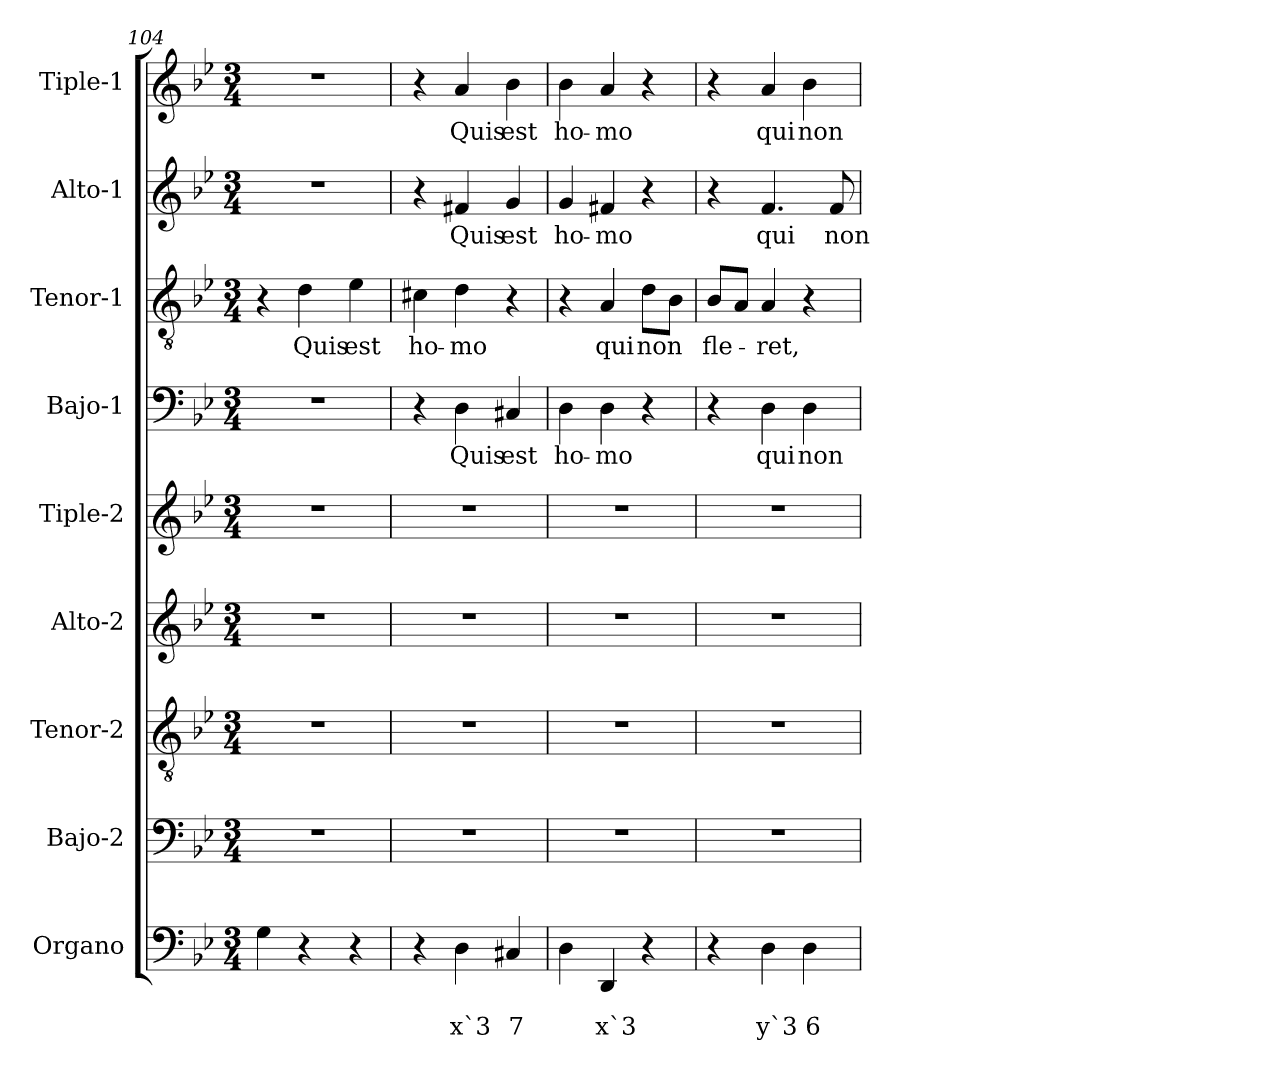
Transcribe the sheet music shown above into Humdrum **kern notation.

**kern	**text	**text	**kern	**kern	**kern	**kern	**kern	**text	**kern	**text	**kern	**text	**kern	**text
*part9	*part9	*part9	*part8	*part7	*part6	*part5	*part4	*part4	*part3	*part3	*part2	*part2	*part1	*part1
*staff9	*staff9	*staff9	*staff8	*staff7	*staff6	*staff5	*staff4	*staff4	*staff3	*staff3	*staff2	*staff2	*staff1	*staff1
*I"Organo	*	*	*I"Bajo-2	*I"Tenor-2	*I"Alto-2	*I"Tiple-2	*I"Bajo-1	*	*I"Tenor-1	*	*I"Alto-1	*	*I"Tiple-1	*
*	*	*	*I'B-2	*I'T-2	*I'A-2	*	*I'B1	*	*I'T1	*	*I'A1	*	*	*
!!LO:PB:g=z
*clefF4	*	*	*clefF4	*clefGv2	*clefG2	*clefG2	*clefF4	*	*clefGv2	*	*clefG2	*	*clefG2	*
*k[b-e-]	*	*	*k[b-e-]	*k[b-e-]	*k[b-e-]	*k[b-e-]	*k[b-e-]	*	*k[b-e-]	*	*k[b-e-]	*	*k[b-e-]	*
*B-:	*	*	*B-:	*B-:	*B-:	*B-:	*B-:	*	*B-:	*	*B-:	*	*B-:	*
*M3/4	*	*	*M3/4	*M3/4	*M3/4	*M3/4	*M3/4	*	*M3/4	*	*M3/4	*	*M3/4	*
=104	=104	=104	=104	=104	=104	=104	=104	=104	=104	=104	=104	=104	=104	=104
4G\	.	.	2.r	2.r	2.r	2.r	2.r	.	4r	.	2.r	.	2.r	.
!	!	!	!	!	!	!	!	!	!	!LO:LY:b	!	!	!	!
4r	.	.	.	.	.	.	.	.	4d\	Quis	.	.	.	.
!	!	!	!	!	!	!	!	!	!	!LO:LY:b	!	!	!	!
4r	.	.	.	.	.	.	.	.	4e-\	est	.	.	.	.
=105	=105	=105	=105	=105	=105	=105	=105	=105	=105	=105	=105	=105	=105	=105
!	!	!	!	!	!	!	!	!	!	!LO:LY:b	!	!	!	!
4r	.	.	2.r	2.r	2.r	2.r	4r	.	4c#X\	ho-	4r	.	4r	.
!	!	!LO:LY:b	!	!	!	!	!	!	!	!	!	!	!	!
!	!	!	!	!	!	!	!	!LO:LY:b	!	!	!	!	!	!
!	!	!	!	!	!	!	!	!	!	!LO:LY:b	!	!	!	!
!	!	!	!	!	!	!	!	!	!	!	!	!LO:LY:b	!	!
!	!	!	!	!	!	!	!	!	!	!	!	!	!	!LO:LY:b
4D\	.	x`3	.	.	.	.	4D\	Quis	4d\	-mo	4f#X/	Quis	4a/	Quis
!	!	!LO:LY:b	!	!	!	!	!	!	!	!	!	!	!	!
!	!	!	!	!	!	!	!	!LO:LY:b	!	!	!	!	!	!
!	!	!	!	!	!	!	!	!	!	!	!	!LO:LY:b	!	!
!	!	!	!	!	!	!	!	!	!	!	!	!	!	!LO:LY:b
4C#X/	.	7	.	.	.	.	4C#X/	est	4r	.	4g/	est	4b-\	est
=106	=106	=106	=106	=106	=106	=106	=106	=106	=106	=106	=106	=106	=106	=106
!	!	!	!	!	!	!	!	!LO:LY:b	!	!	!	!	!	!
!	!	!	!	!	!	!	!	!	!	!	!	!LO:LY:b	!	!
!	!	!	!	!	!	!	!	!	!	!	!	!	!	!LO:LY:b
4D\	.	.	2.r	2.r	2.r	2.r	4D\	ho-	4r	.	4g/	ho-	4b-\	ho-
!	!	!LO:LY:b	!	!	!	!	!	!	!	!	!	!	!	!
!	!	!	!	!	!	!	!	!LO:LY:b	!	!	!	!	!	!
!	!	!	!	!	!	!	!	!	!	!LO:LY:b	!	!	!	!
!	!	!	!	!	!	!	!	!	!	!	!	!LO:LY:b	!	!
!	!	!	!	!	!	!	!	!	!	!	!	!	!	!LO:LY:b
4DD/	.	x`3	.	.	.	.	4D\	-mo	4A/	qui	4f#X/	-mo	4a/	-mo
!	!	!	!	!	!	!	!	!	!	!LO:LY:b	!	!	!	!
4r	.	.	.	.	.	.	4r	.	8d\L	non	4r	.	4r	.
.	.	.	.	.	.	.	.	.	8B-\J	.	.	.	.	.
=107	=107	=107	=107	=107	=107	=107	=107	=107	=107	=107	=107	=107	=107	=107
!	!	!	!	!	!	!	!	!	!	!LO:LY:b	!	!	!	!
4r	.	.	2.r	2.r	2.r	2.r	4r	.	8B-/L	fle-	4r	.	4r	.
.	.	.	.	.	.	.	.	.	8A/J	.	.	.	.	.
!	!	!LO:LY:b	!	!	!	!	!	!	!	!	!	!	!	!
!	!	!	!	!	!	!	!	!LO:LY:b	!	!	!	!	!	!
!	!	!	!	!	!	!	!	!	!	!LO:LY:b	!	!	!	!
!	!	!	!	!	!	!	!	!	!	!	!	!LO:LY:b	!	!
!	!	!	!	!	!	!	!	!	!	!	!	!	!	!LO:LY:b
4D\	.	y`3	.	.	.	.	4D\	qui	4A/	-ret,	4.f/	qui	4a/	qui
!	!	!LO:LY:b	!	!	!	!	!	!	!	!	!	!	!	!
!	!	!	!	!	!	!	!	!LO:LY:b	!	!	!	!	!	!
!	!	!	!	!	!	!	!	!	!	!	!	!	!	!LO:LY:b
4D\	.	6	.	.	.	.	4D\	non	4r	.	.	.	4b-\	non
!	!	!	!	!	!	!	!	!	!	!	!	!LO:LY:b	!	!
.	.	.	.	.	.	.	.	.	.	.	8f/	non	.	.
=	=	=	=	=	=	=	=	=	=	=	=	=	=	=
*-	*-	*-	*-	*-	*-	*-	*-	*-	*-	*-	*-	*-	*-	*-
